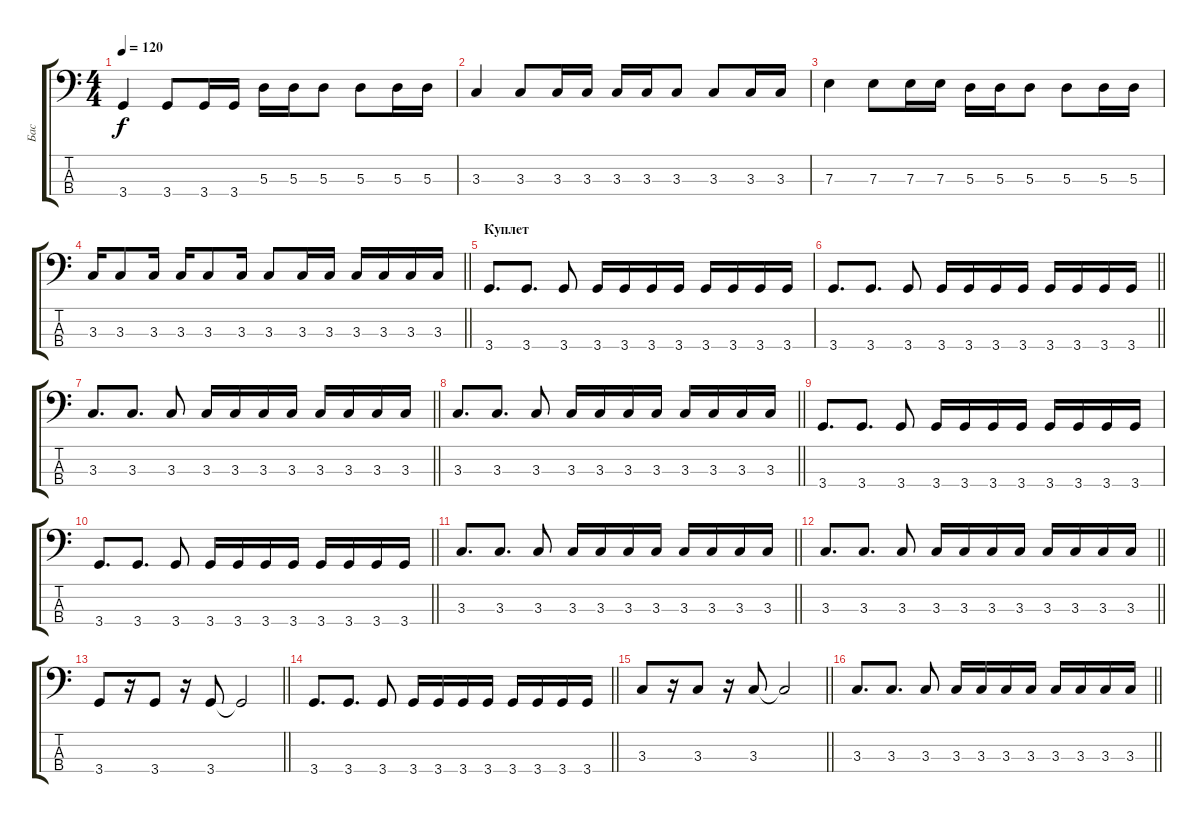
\track ("Бас" "Бас") {instrument electricbassfinger}
\staff {score tabs}
\tuning (G2 D2 A1 E1) {hide}
\ts (4 4)
\tempo 120
\clef f4
\ks c
3.4.4{dy f} 3.4.8 3.4.16 3.4.16 5.3.16 5.3.16 5.3.8 5.3.8 5.3.16 5.3.16 |
3.3.4 3.3.8 3.3.16 3.3.16 3.3.16 3.3.16 3.3.8 3.3.8 3.3.16 3.3.16 |
7.3.4 7.3.8 7.3.16 7.3.16 5.3.16 5.3.16 5.3.8 5.3.8 5.3.16 5.3.16 |
\barLineRight lightlight
3.3.16 3.3.8 3.3.16 3.3.16 3.3.8 3.3.16 3.3.8 3.3.16 3.3.16 3.3.16 3.3.16 3.3.16 3.3.16 |
\section ("" "Куплет")
3.4.8{d} 3.4.8{d} 3.4.8 3.4.16 3.4.16 3.4.16 3.4.16 3.4.16 3.4.16 3.4.16 3.4.16 |
\barLineRight lightlight
3.4.8{d} 3.4.8{d} 3.4.8 3.4.16 3.4.16 3.4.16 3.4.16 3.4.16 3.4.16 3.4.16 3.4.16 |
\barLineRight lightlight
3.3.8{d} 3.3.8{d} 3.3.8 3.3.16 3.3.16 3.3.16 3.3.16 3.3.16 3.3.16 3.3.16 3.3.16 |
\barLineRight lightlight
3.3.8{d} 3.3.8{d} 3.3.8 3.3.16 3.3.16 3.3.16 3.3.16 3.3.16 3.3.16 3.3.16 3.3.16 |
3.4.8{d} 3.4.8{d} 3.4.8 3.4.16 3.4.16 3.4.16 3.4.16 3.4.16 3.4.16 3.4.16 3.4.16 |
\barLineRight lightlight
3.4.8{d} 3.4.8{d} 3.4.8 3.4.16 3.4.16 3.4.16 3.4.16 3.4.16 3.4.16 3.4.16 3.4.16 |
\barLineRight lightlight
3.3.8{d} 3.3.8{d} 3.3.8 3.3.16 3.3.16 3.3.16 3.3.16 3.3.16 3.3.16 3.3.16 3.3.16 |
\barLineRight lightlight
3.3.8{d} 3.3.8{d} 3.3.8 3.3.16 3.3.16 3.3.16 3.3.16 3.3.16 3.3.16 3.3.16 3.3.16 |
\barLineRight lightlight
3.4.8 r.16 3.4.8 r.16 3.4.8 3.4{t}.2 |
\barLineRight lightlight
3.4.8{d} 3.4.8{d} 3.4.8 3.4.16 3.4.16 3.4.16 3.4.16 3.4.16 3.4.16 3.4.16 3.4.16 |
\barLineRight lightlight
3.3.8 r.16 3.3.8 r.16 3.3.8 3.3{t}.2 |
\barLineRight lightlight
3.3.8{d} 3.3.8{d} 3.3.8 3.3.16 3.3.16 3.3.16 3.3.16 3.3.16 3.3.16 3.3.16 3.3.16
